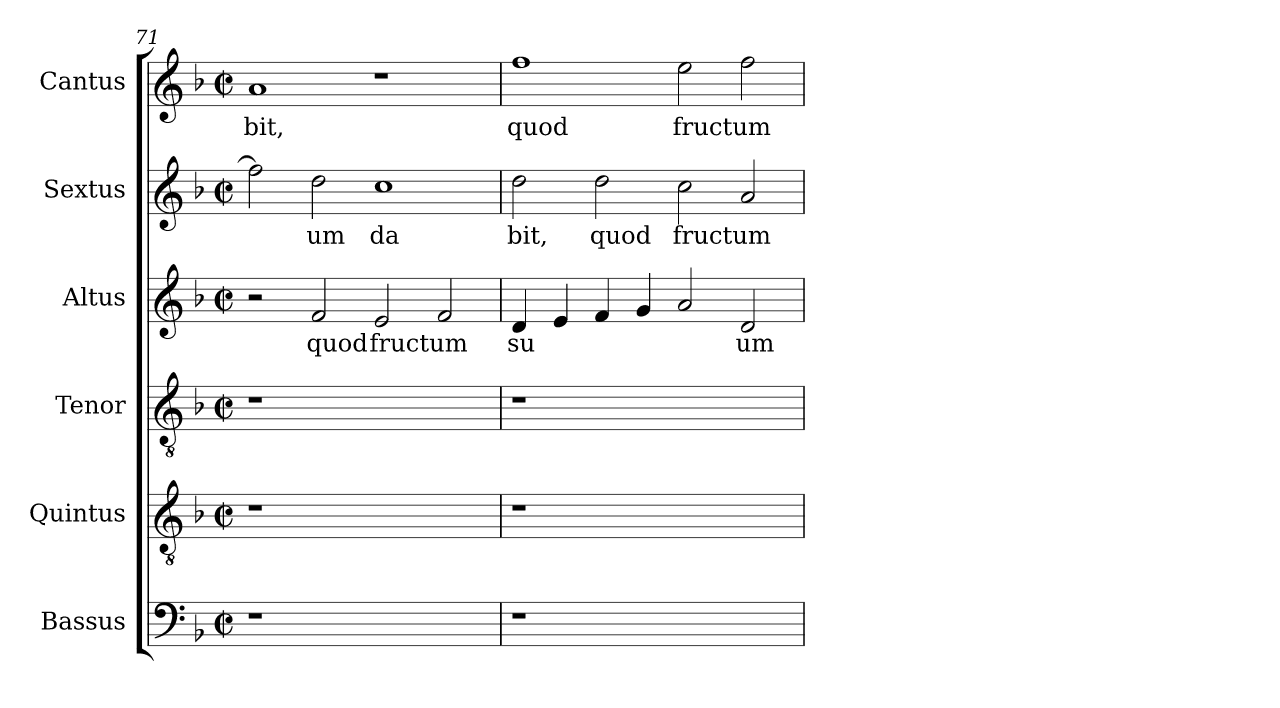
**kern	**kern	**kern	**kern	**text	**kern	**text	**kern	**text
*part6	*part5	*part4	*part3	*part3	*part2	*part2	*part1	*part1
*staff6	*staff5	*staff4	*staff3	*staff3	*staff2	*staff2	*staff1	*staff1
*I"Bassus	*I"Quintus	*I"Tenor	*I"Altus	*	*I"Sextus	*	*I"Cantus	*
*I'B	*I'Q	*I'T	*I'A	*	*I'S	*	*I'C	*
*clefF4	*clefGv2	*clefGv2	*clefG2	*	*clefG2	*	*clefG2	*
*k[b-]	*k[b-]	*k[b-]	*k[b-]	*	*k[b-]	*	*k[b-]	*
*F:	*F:	*F:	*F:	*	*F:	*	*F:	*
*M2/2	*M2/2	*M2/2	*M2/2	*	*M2/2	*	*M2/2	*
*met(c|)	*met(c|)	*met(c|)	*met(c|)	*	*met(c|)	*	*met(c|)	*
=71	=71	=71	=71	=71	=71	=71	=71	=71
!	!	!	!	!	!	!LO:LY:b:cj	!	!LO:LY:b:cj
1r	1r	1r	2r	.	2ff\]	.	1a	bit,
!	!	!	!	!LO:LY:b:cj	!	!LO:LY:b:cj	!	!
.	.	.	2f/	quod	2dd\	um	.	.
!	!	!	!	!LO:LY:b:cj	!	!LO:LY:b:cj	!	!
1ryy	1ryy	1ryy	2e/	fructum	1cc	da	1r	.
!	!	!	!	!LO:LY:b:cj	!	!	!	!
.	.	.	2f/	.	.	.	.	.
!!LO:PB:g=z
=72	=72	=72	=72	=72	=72	=72	=72	=72
!	!	!	!	!LO:LY:b:cj	!	!LO:LY:b:cj	!	!LO:LY:b:cj
1r	1r	1r	4d/	su	2dd\	bit,	1ff	quod
!	!	!	!	!LO:LY:b:cj	!	!	!	!
.	.	.	4e/	.	.	.	.	.
!	!	!	!	!LO:LY:b:cj	!	!LO:LY:b:cj	!	!
.	.	.	4f/	.	2dd\	quod	.	.
!	!	!	!	!LO:LY:b:cj	!	!	!	!
.	.	.	4g/	.	.	.	.	.
!	!	!	!	!LO:LY:b:cj	!	!LO:LY:b:cj	!	!LO:LY:b:cj
1ryy	1ryy	1ryy	2a/	.	2cc\	fructum	2ee\	fructum
!	!	!	!	!LO:LY:b:cj	!	!LO:LY:b:cj	!	!LO:LY:b:cj
.	.	.	2d/	um	2a/	.	2ff\	.
=	=	=	=	=	=	=	=	=
*-	*-	*-	*-	*-	*-	*-	*-	*-
